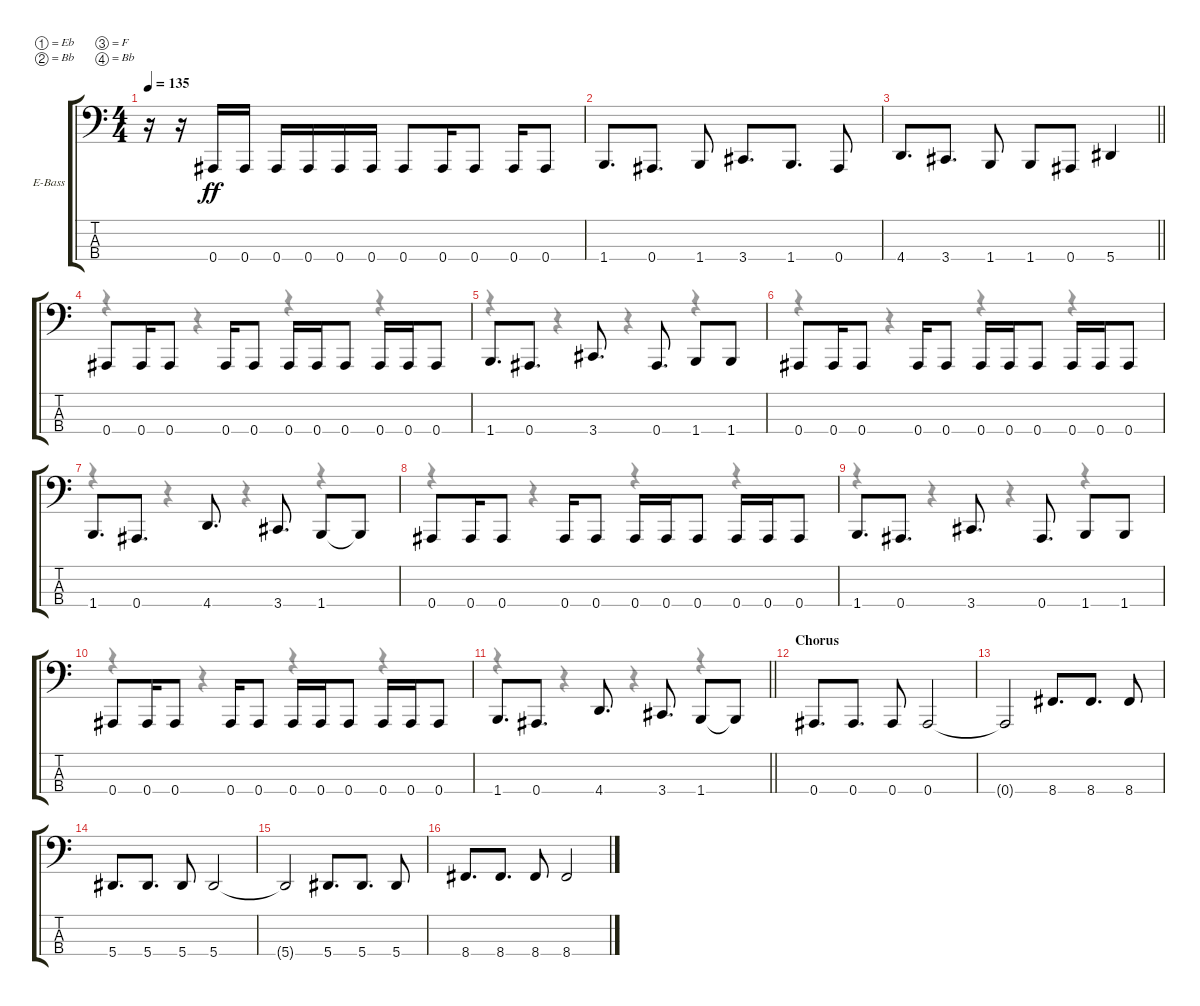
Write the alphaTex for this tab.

\bracketExtendMode groupsimilarinstruments
\firstSystemTrackNameOrientation horizontal
\otherSystemsTrackNameOrientation horizontal
\track ("Bass" "E-Bass") {instrument electricbassfinger}
\staff {score tabs}
\tuning (Eb3 Bb0 F2 Bb0)
\voice
\ts (4 4)
\tempo 135
\clef f4
\ks c
r.16{dy ff} r.16 0.4.16 0.4.16 0.4.16 0.4.16 0.4.16 0.4.16 0.4.8 0.4.16 0.4.8 0.4.16 0.4.8 |
1.4.8{d} 0.4.8{d} 1.4.8 3.4.8{d} 1.4.8{d} 0.4.8 |
\barLineRight lightlight
4.4.8{d} 3.4.8{d} 1.4.8 1.4.8 0.4.8 5.4.4 |
0.4.8 0.4.16 0.4.8 0.4.16 0.4.8 0.4.16 0.4.16 0.4.8 0.4.16 0.4.16 0.4.8 |
1.4.8{d} 0.4.8{d} 3.4.8{d} 0.4.8{d} 1.4.8 1.4.8 |
0.4.8 0.4.16 0.4.8 0.4.16 0.4.8 0.4.16 0.4.16 0.4.8 0.4.16 0.4.16 0.4.8 |
1.4.8{d} 0.4.8{d} 4.4.8{d} 3.4.8{d} 1.4.8 1.4{t}.8 |
0.4.8 0.4.16 0.4.8 0.4.16 0.4.8 0.4.16 0.4.16 0.4.8 0.4.16 0.4.16 0.4.8 |
1.4.8{d} 0.4.8{d} 3.4.8{d} 0.4.8{d} 1.4.8 1.4.8 |
0.4.8 0.4.16 0.4.8 0.4.16 0.4.8 0.4.16 0.4.16 0.4.8 0.4.16 0.4.16 0.4.8 |
\barLineRight lightlight
1.4.8{d} 0.4.8{d} 4.4.8{d} 3.4.8{d} 1.4.8 1.4{t}.8 |
\section ("" "Chorus")
0.4.8{d} 0.4.8{d} 0.4.8 0.4.2 |
0.4{t}.2 8.4.8{d} 8.4.8{d} 8.4.8 |
5.4.8{d} 5.4.8{d} 5.4.8 5.4.2 |
5.4{t}.2 5.4.8{d} 5.4.8{d} 5.4.8 |
8.4.8{d} 8.4.8{d} 8.4.8 8.4.2
\voice
\clef f4
\ottava regular
\simile none
\ks c
|
|
\barLineRight lightlight
|
r.4{dy mf} r.4 r.4 r.4 |
r.4 r.4 r.4 r.4 |
r.4 r.4 r.4 r.4 |
r.4 r.4 r.4 r.4 |
r.4 r.4 r.4 r.4 |
r.4 r.4 r.4 r.4 |
r.4 r.4 r.4 r.4 |
\barLineRight lightlight
r.4 r.4 r.4 r.4 |
|
|
|
|
